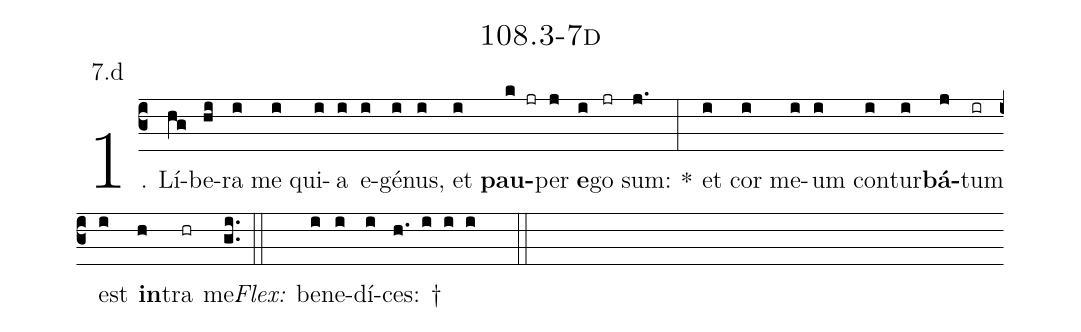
name: 108.3-7d;
annotation: 7.d;
%%
(c3)1. Lí(hg)be(hi)ra(i) me(i) qui(i)a(i) e(i)gé(i)nus,(i) et(i) <b>pau</b>(k jr)per(j) <b>e</b>(i)go(jr) sum:(j.) *(:) et(i) cor(i) me(i)um(i) con(i)tur(i)<b>bá</b>(j)tum(ir) est(i) <b>in</b>(h)tra(hr) me.(gi..) (::)
<i>Flex:</i>()  be(i)ne(i)dí(i)ces: †(h. i i i  ::)
